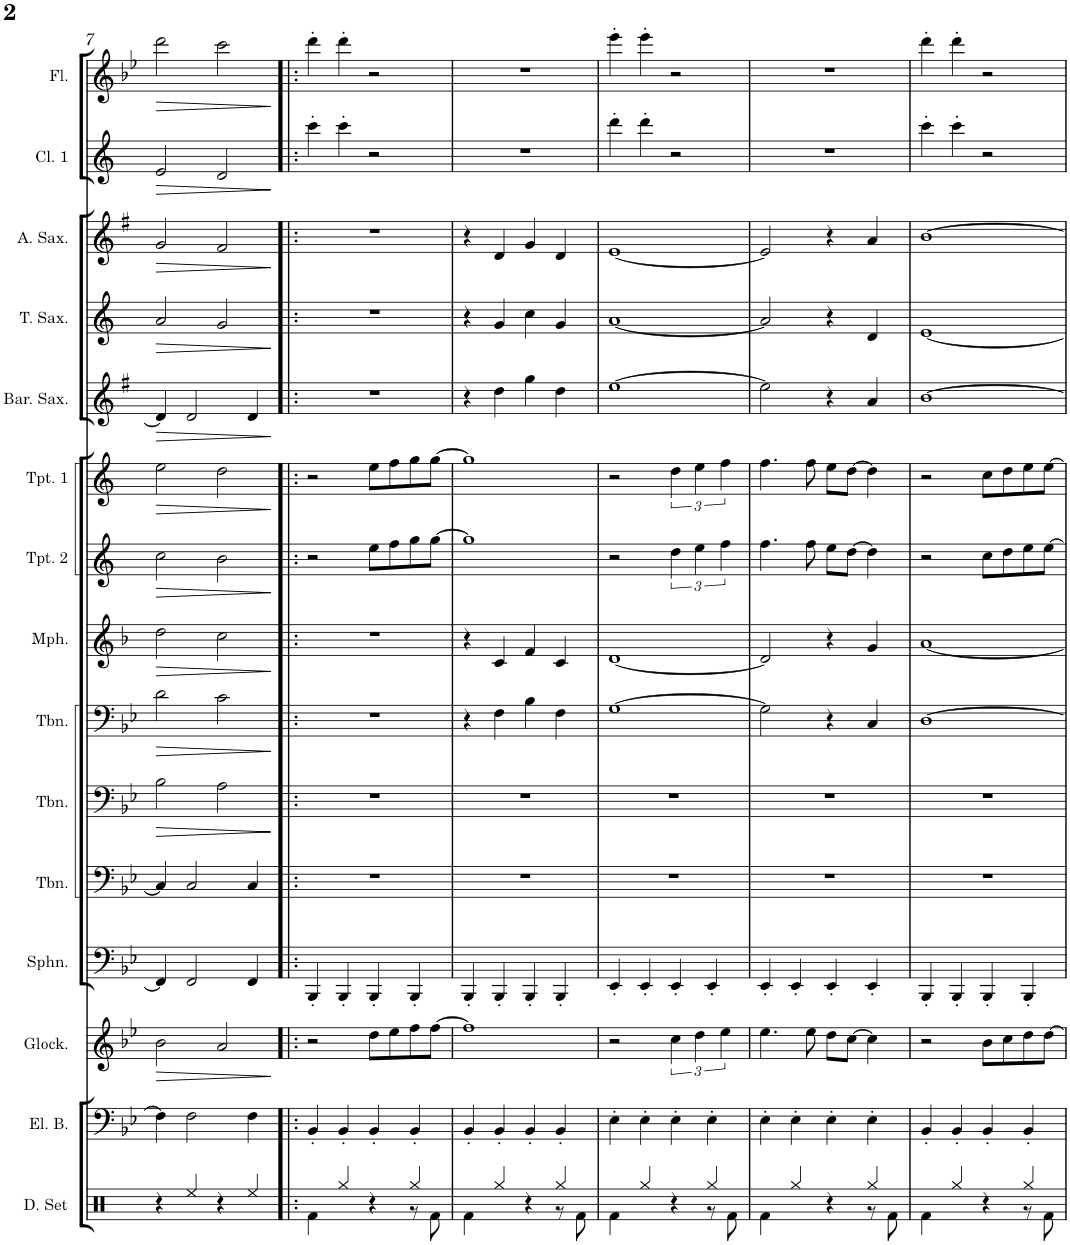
**kern	**kern	**kern	**dynam	**kern	**kern	**kern	**dynam	**kern	**dynam	**kern	**dynam	**kern	**dynam	**kern	**dynam	**kern	**dynam	**kern	**dynam	**kern	**dynam	**kern	**dynam	**kern	**dynam
*part15	*part14	*part13	*part13	*part12	*part11	*part10	*part10	*part9	*part9	*part8	*part8	*part7	*part7	*part6	*part6	*part5	*part5	*part4	*part4	*part3	*part3	*part2	*part2	*part1	*part1
*staff15	*staff14	*staff13	*staff13	*staff12	*staff11	*staff10	*staff10	*staff9	*staff9	*staff8	*staff8	*staff7	*staff7	*staff6	*staff6	*staff5	*staff5	*staff4	*staff4	*staff3	*staff3	*staff2	*staff2	*staff1	*staff1
*I"Drumset	*I"Electric Bass	*I"Glockenspiel	*	*I"Sousaphone	*I"Trombone	*I"Trombone	*	*I"Trombone	*	*I"Mellophone	*	*I"Trumpet 2	*	*I"Trumpet 1	*	*I"Baritone Sax	*	*I"Tenor Sax	*	*I"Alto Sax	*	*I"Clarinet 1	*	*I"Flute	*
*I'D. Set	*I'El. B.	*I'Glock.	*	*I'Sphn.	*I'Tbn.	*I'Tbn.	*	*I'Tbn.	*	*I'Mph.	*	*I'Tpt. 2	*	*I'Tpt. 1	*	*I'Bar. Sax.	*	*I'T. Sax.	*	*I'A. Sax.	*	*I'Cl. 1	*	*I'Fl.	*
!!LO:PB:g=z
*clefX	*clefF4	*clefG2	*	*clefF4	*clefF4	*clefF4	*	*clefF4	*	*clefG2	*	*clefG2	*	*clefG2	*	*clefG2	*	*clefG2	*	*clefG2	*	*clefG2	*	*clefG2	*
*	*Trd7c12	*Trd-14c-24	*	*	*	*	*	*	*	*Trd4c7	*	*Trd1c2	*	*Trd1c2	*	*Trd12c21	*	*Trd8c14	*	*Trd5c9	*	*Trd1c2	*	*	*
*k[]	*k[b-e-]	*k[b-e-]	*	*k[b-e-]	*k[b-e-]	*k[b-e-]	*	*k[b-e-]	*	*k[b-]	*	*k[]	*	*k[]	*	*k[f#]	*	*k[]	*	*k[f#]	*	*k[]	*	*k[b-e-]	*
*M4/4	*M4/4	*M4/4	*	*M4/4	*M4/4	*M4/4	*	*M4/4	*	*M4/4	*	*M4/4	*	*M4/4	*	*M4/4	*	*M4/4	*	*M4/4	*	*M4/4	*	*M4/4	*
=7	=7	=7	=7	=7	=7	=7	=7	=7	=7	=7	=7	=7	=7	=7	=7	=7	=7	=7	=7	=7	=7	=7	=7	=7	=7
!	!	!	!LO:HP:b	!	!	!	!LO:HP:b	!	!LO:HP:b	!	!LO:HP:b	!	!LO:HP:b	!	!LO:HP:b	!	!LO:HP:b	!	!LO:HP:b	!	!LO:HP:b	!	!LO:HP:b	!	!LO:HP:b
4r	4F\]	2b-\	>	4FF/]	4C/]	2B-\	>	2d\	>	2dd\	>	2cc\	>	2ee\	>	4d/]	>	2a/	>	2g/	>	2e/	>	2ddd\	>
4Ree/	2F\	.	.	2FF/	2C/	.	.	.	.	.	.	.	.	.	.	2d/	.	.	.	.	.	.	.	.	.
4r	.	2a/	.	.	.	2A\	.	2c\	.	2cc\	.	2b\	.	2dd\	.	.	.	2g/	.	2f#/	.	2d/	.	2ccc\	.
4Ree/	4F\	.	.	4FF/	4C/	.	.	.	.	.	.	.	.	.	.	4d/	.	.	.	.	.	.	.	.	.
.	.	.	]	.	.	.	]	.	]	.	]	.	]	.	]	.	]	.	]	.	]	.	]	.	]
=8!|:	=8!|:	=8!|:	=8!|:	=8!|:	=8!|:	=8!|:	=8!|:	=8!|:	=8!|:	=8!|:	=8!|:	=8!|:	=8!|:	=8!|:	=8!|:	=8!|:	=8!|:	=8!|:	=8!|:	=8!|:	=8!|:	=8!|:	=8!|:	=8!|:	=8!|:
*^	*	*	*	*	*	*	*	*	*	*	*	*	*	*	*	*	*	*	*	*	*	*	*	*	*
4Rf\	2.ryy	4BB-'/	2r	.	4BBB-'/	1r	1r	.	1r	.	1r	.	2r	.	2r	.	1r	.	1r	.	1r	.	4ccc'\	.	4ddd'\	.
4Rgg/	.	4BB-'/	.	.	4BBB-'/	.	.	.	.	.	.	.	.	.	.	.	.	.	.	.	.	.	4ccc'\	.	4ddd'\	.
4r	.	4BB-'/	8dd\L	.	4BBB-'/	.	.	.	.	.	.	.	8ee\L	.	8ee\L	.	.	.	.	.	.	.	2r	.	2r	.
.	.	.	8ee-\	.	.	.	.	.	.	.	.	.	8ff\	.	8ff\	.	.	.	.	.	.	.	.	.	.	.
4Rgg/	8r	4BB-'/	8ff\	.	4BBB-'/	.	.	.	.	.	.	.	8gg\	.	8gg\	.	.	.	.	.	.	.	.	.	.	.
.	8Rf\	.	[8ff\J	.	.	.	.	.	.	.	.	.	[8gg\J	.	[8gg\J	.	.	.	.	.	.	.	.	.	.	.
=9	=9	=9	=9	=9	=9	=9	=9	=9	=9	=9	=9	=9	=9	=9	=9	=9	=9	=9	=9	=9	=9	=9	=9	=9	=9	=9
4Rf\	2.ryy	4BB-'/	1ff]	.	4BBB-'/	1r	1r	.	4r	.	4r	.	1gg]	.	1gg]	.	4r	.	4r	.	4r	.	1r	.	1r	.
4Rgg/	.	4BB-'/	.	.	4BBB-'/	.	.	.	4F\	.	4c/	.	.	.	.	.	4dd\	.	4g/	.	4d/	.	.	.	.	.
4r	.	4BB-'/	.	.	4BBB-'/	.	.	.	4B-\	.	4f/	.	.	.	.	.	4gg\	.	4cc\	.	4g/	.	.	.	.	.
4Rgg/	8r	4BB-'/	.	.	4BBB-'/	.	.	.	4F\	.	4c/	.	.	.	.	.	4dd\	.	4g/	.	4d/	.	.	.	.	.
.	8Rf\	.	.	.	.	.	.	.	.	.	.	.	.	.	.	.	.	.	.	.	.	.	.	.	.	.
=10	=10	=10	=10	=10	=10	=10	=10	=10	=10	=10	=10	=10	=10	=10	=10	=10	=10	=10	=10	=10	=10	=10	=10	=10	=10	=10
4Rf\	2.ryy	4E-'\	2r	.	4EE-'/	1r	1r	.	[1G	.	[1d	.	2r	.	2r	.	[1ee	.	[1a	.	[1e	.	4ddd'\	.	4eee-'\	.
4Rgg/	.	4E-'\	.	.	4EE-'/	.	.	.	.	.	.	.	.	.	.	.	.	.	.	.	.	.	4ddd'\	.	4eee-'\	.
4r	.	4E-'\	6cc\	.	4EE-'/	.	.	.	.	.	.	.	6dd\	.	6dd\	.	.	.	.	.	.	.	2r	.	2r	.
.	.	.	6dd\	.	.	.	.	.	.	.	.	.	6ee\	.	6ee\	.	.	.	.	.	.	.	.	.	.	.
4Rgg/	8r	4E-'\	.	.	4EE-'/	.	.	.	.	.	.	.	.	.	.	.	.	.	.	.	.	.	.	.	.	.
.	.	.	6ee-\	.	.	.	.	.	.	.	.	.	6ff\	.	6ff\	.	.	.	.	.	.	.	.	.	.	.
.	8Rf\	.	.	.	.	.	.	.	.	.	.	.	.	.	.	.	.	.	.	.	.	.	.	.	.	.
=11	=11	=11	=11	=11	=11	=11	=11	=11	=11	=11	=11	=11	=11	=11	=11	=11	=11	=11	=11	=11	=11	=11	=11	=11	=11	=11
4Rf\	2.ryy	4E-'\	4.ee-\	.	4EE-'/	1r	1r	.	2G\]	.	2d/]	.	4.ff\	.	4.ff\	.	2ee\]	.	2a/]	.	2e/]	.	1r	.	1r	.
4Rgg/	.	4E-'\	.	.	4EE-'/	.	.	.	.	.	.	.	.	.	.	.	.	.	.	.	.	.	.	.	.	.
.	.	.	8ee-\	.	.	.	.	.	.	.	.	.	8ff\	.	8ff\	.	.	.	.	.	.	.	.	.	.	.
4r	.	4E-'\	8dd\L	.	4EE-'/	.	.	.	4r	.	4r	.	8ee\L	.	8ee\L	.	4r	.	4r	.	4r	.	.	.	.	.
.	.	.	[8cc\J	.	.	.	.	.	.	.	.	.	[8dd\J	.	[8dd\J	.	.	.	.	.	.	.	.	.	.	.
4Rgg/	8r	4E-'\	4cc\]	.	4EE-'/	.	.	.	4C/	.	4g/	.	4dd\]	.	4dd\]	.	4a/	.	4d/	.	4a/	.	.	.	.	.
.	8Rf\	.	.	.	.	.	.	.	.	.	.	.	.	.	.	.	.	.	.	.	.	.	.	.	.	.
=12	=12	=12	=12	=12	=12	=12	=12	=12	=12	=12	=12	=12	=12	=12	=12	=12	=12	=12	=12	=12	=12	=12	=12	=12	=12	=12
4Rf\	2.ryy	4BB-'/	2r	.	4BBB-'/	1r	1r	.	[1D	.	[1a	.	2r	.	2r	.	[1b	.	[1e	.	[1b	.	4ccc'\	.	4ddd'\	.
4Rgg/	.	4BB-'/	.	.	4BBB-'/	.	.	.	.	.	.	.	.	.	.	.	.	.	.	.	.	.	4ccc'\	.	4ddd'\	.
4r	.	4BB-'/	8b-\L	.	4BBB-'/	.	.	.	.	.	.	.	8cc\L	.	8cc\L	.	.	.	.	.	.	.	2r	.	2r	.
.	.	.	8cc\	.	.	.	.	.	.	.	.	.	8dd\	.	8dd\	.	.	.	.	.	.	.	.	.	.	.
4Rgg/	8r	4BB-'/	8dd\	.	4BBB-'/	.	.	.	.	.	.	.	8ee\	.	8ee\	.	.	.	.	.	.	.	.	.	.	.
.	8Rf\	.	[8dd\J	.	.	.	.	.	.	.	.	.	[8ee\J	.	[8ee\J	.	.	.	.	.	.	.	.	.	.	.
*v	*v	*	*	*	*	*	*	*	*	*	*	*	*	*	*	*	*	*	*	*	*	*	*	*	*	*
=	=	=	=	=	=	=	=	=	=	=	=	=	=	=	=	=	=	=	=	=	=	=	=	=	=
*-	*-	*-	*-	*-	*-	*-	*-	*-	*-	*-	*-	*-	*-	*-	*-	*-	*-	*-	*-	*-	*-	*-	*-	*-	*-
